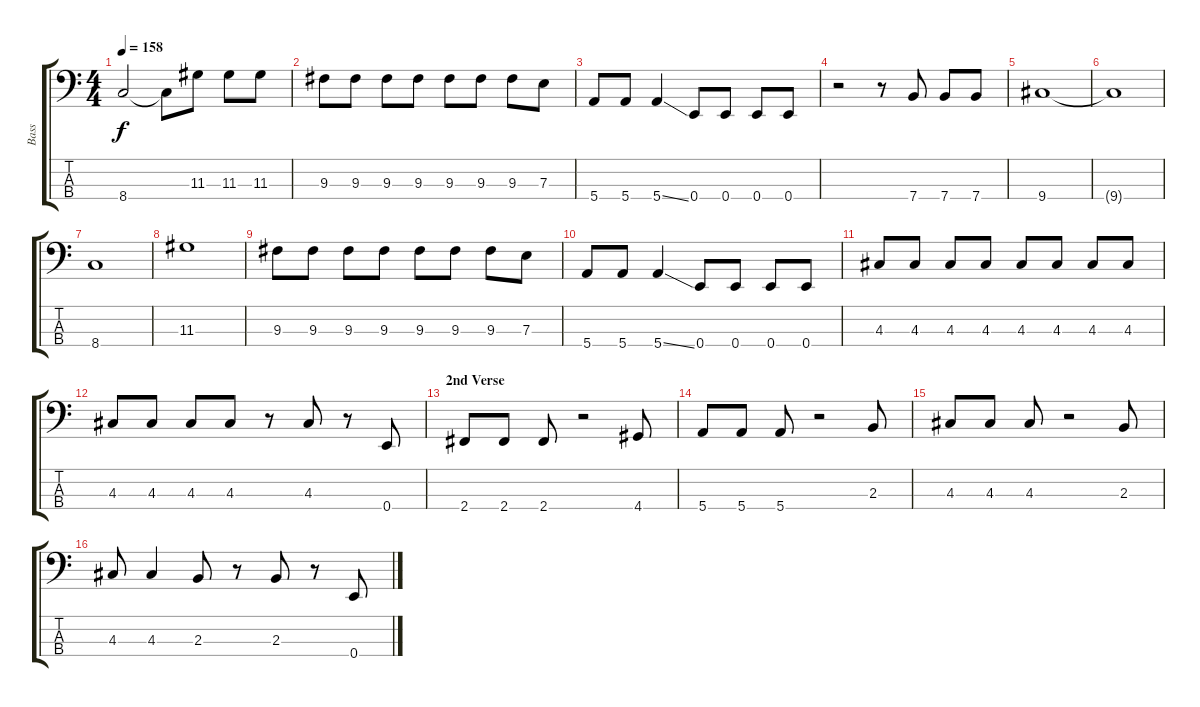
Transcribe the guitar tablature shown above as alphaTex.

\track ("Bass" "Bass") {instrument electricbassfinger}
\staff {score tabs}
\tuning (G2 D2 A1 E1) {hide}
\ts (4 4)
\tempo 158
\clef f4
\ks c
8.4{t}.2{dy f} 8.4{t}.8 11.3.8 11.3.8 11.3.8 |
9.3.8 9.3.8 9.3.8 9.3.8 9.3.8 9.3.8 9.3.8 7.3.8 |
5.4.8 5.4.8 5.4{ss}.4 0.4.8 0.4.8 0.4.8 0.4.8 |
r.2 r.8 7.4.8 7.4.8 7.4.8 |
9.4.1 |
9.4{t}.1 |
8.4.1 |
11.3.1 |
9.3.8 9.3.8 9.3.8 9.3.8 9.3.8 9.3.8 9.3.8 7.3.8 |
5.4.8 5.4.8 5.4{ss}.4 0.4.8 0.4.8 0.4.8 0.4.8 |
4.3.8 4.3.8 4.3.8 4.3.8 4.3.8 4.3.8 4.3.8 4.3.8 |
4.3.8 4.3.8 4.3.8 4.3.8 r.8 4.3.8 r.8 0.4.8 |
\section ("" "2nd Verse")
2.4.8 2.4.8 2.4.8 r.2 4.4.8 |
5.4.8 5.4.8 5.4.8 r.2 2.3.8 |
4.3.8 4.3.8 4.3.8 r.2 2.3.8 |
4.3.8 4.3.4 2.3.8 r.8 2.3.8 r.8 0.4.8
